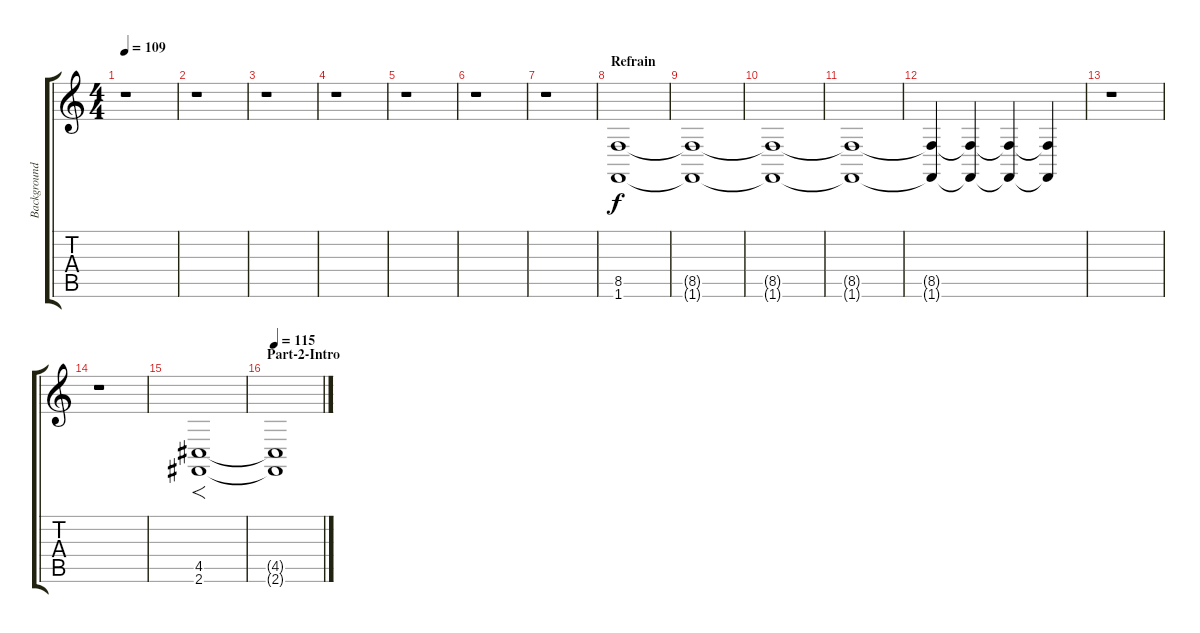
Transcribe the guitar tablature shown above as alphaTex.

\track ("Background 4" "Background") {instrument stringensemble1}
\staff {score tabs}
\tuning (E4 B3 G3 D3 A2 E2) {hide}
\ts (4 4)
\tempo 109
\clef g2
\ks c
r.1{dy f} |
r.1 |
r.1 |
r.1 |
r.1 |
r.1 |
r.1 |
\section ("" "Refrain")
(8.5 1.6).1 |
(8.5{t} 1.6{t}).1 |
(8.5{t} 1.6{t}).1 |
(8.5{t} 1.6{t}).1 |
(8.5{t} 1.6{t}).4{volume 9} (8.5{t} 1.6{t}).4{volume 6} (8.5{t} 1.6{t}).4{volume 3} (8.5{t} 1.6{t}).4{volume 0} |
r.1 |
r.1 |
(4.5 2.6).1{f volume 11} |
\section ("" "Part-2-Intro")
\tempo 115
(4.5{t} 2.6{t}).1
